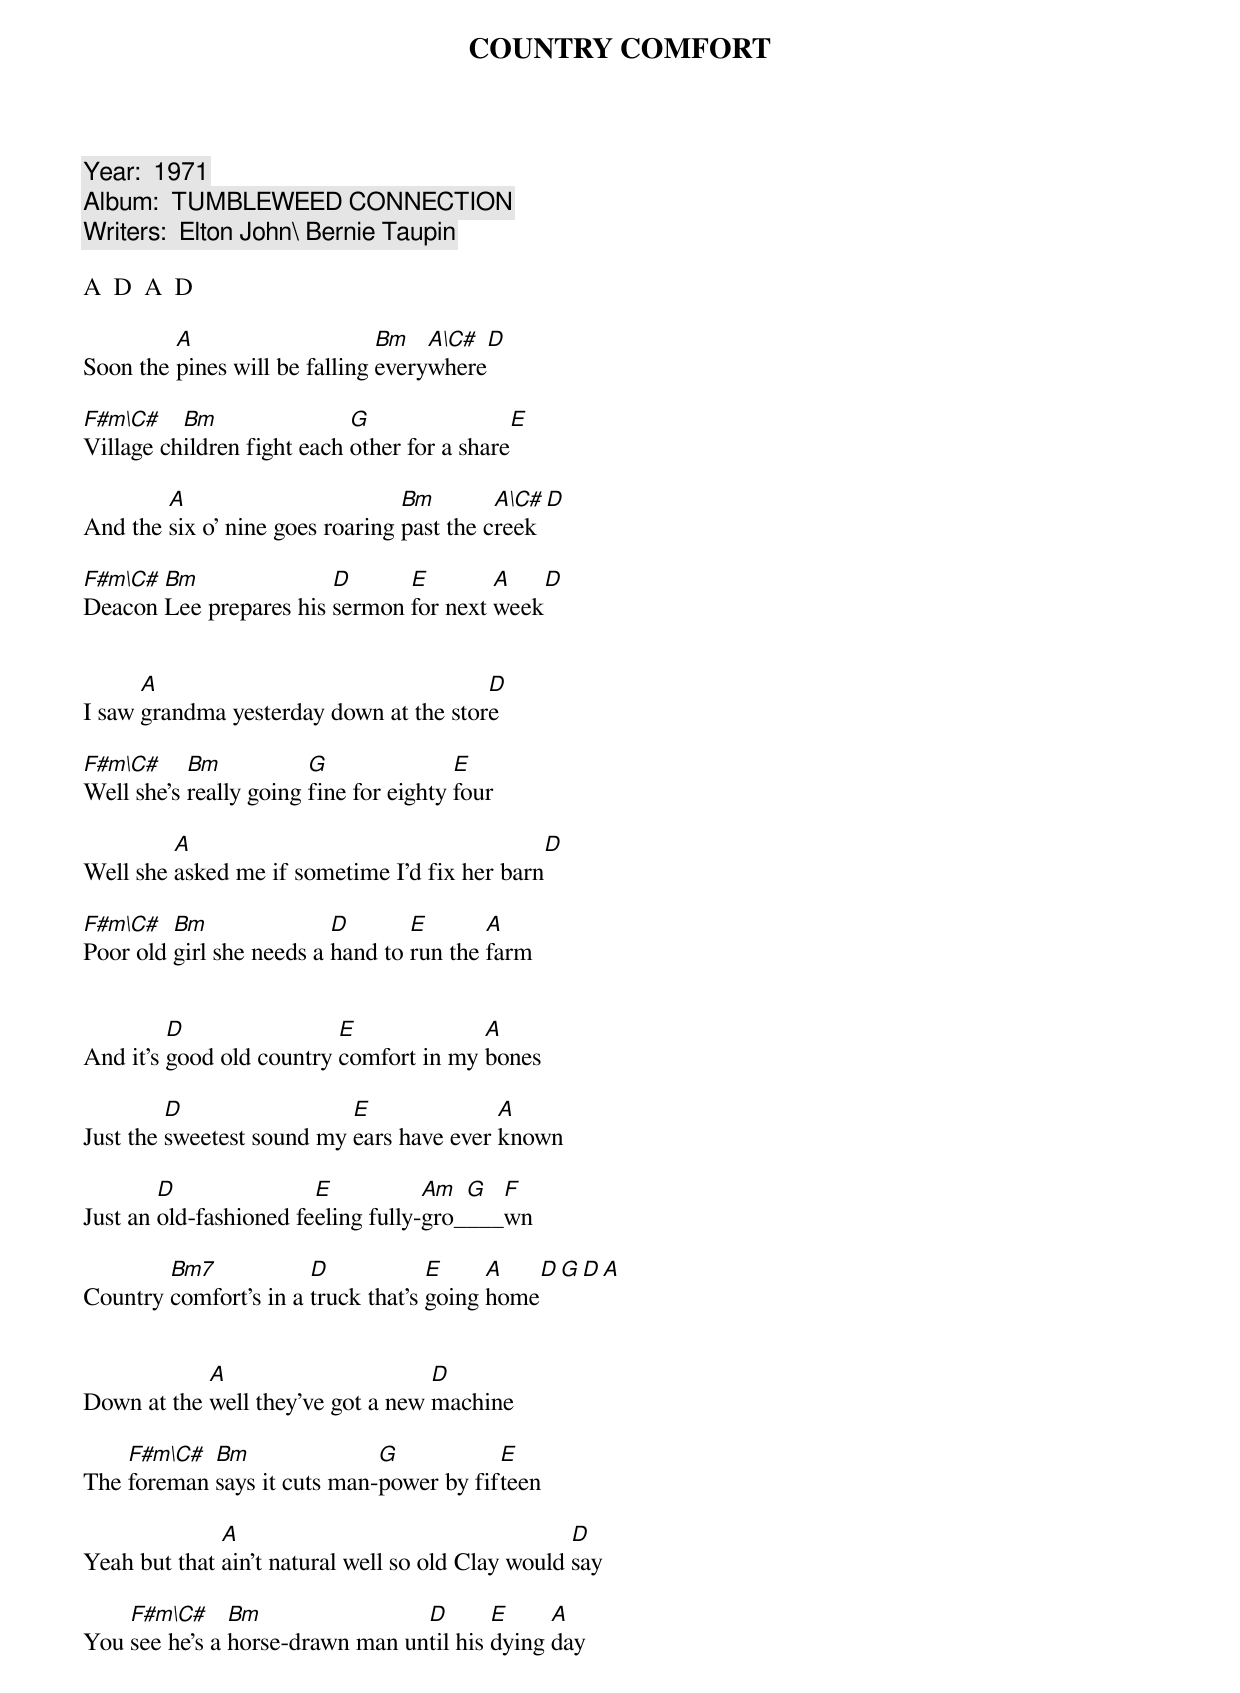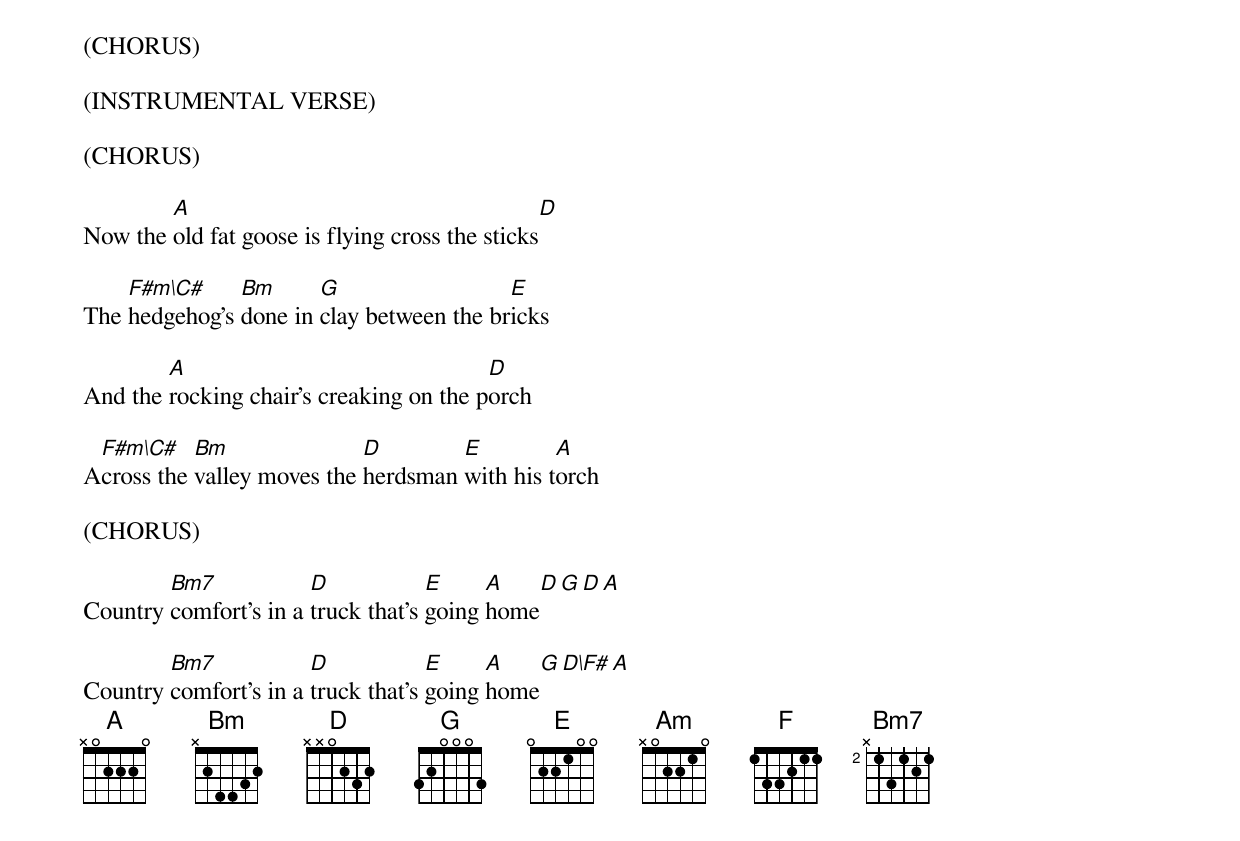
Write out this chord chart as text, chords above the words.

COUNTRY COMFORT

Year:  1971
Album:  TUMBLEWEED CONNECTION
Writers:  Elton John\ Bernie Taupin

A  D  A  D

	 A		       Bm   A\C#  D
Soon the pines will be falling everywhere

F#m\C#    Bm		    G		     E
Village children fight each other for a share

	A			 Bm        A\C# D
And the six o' nine goes roaring past the creek

F#m\C# Bm       	D      E        A    D
Deacon Lee prepares his sermon for next week


      A	 	    		        D
I saw grandma yesterday down at the store

F#m\C#	   Bm		G		E
Well she's really going fine for eighty four

	 A				      D
Well she asked me if sometime I'd fix her barn

F#m\C#	 Bm		  D	  E  	  A
Poor old girl she needs a hand to run the farm


	 D		  E		A
And it's good old country comfort in my bones

	 D		   E		  A
Just the sweetest sound my ears have ever known

	D		E	    Am  G  F
Just an old-fashioned feeling fully-gro____wn

	Bm7	       D	    E     A    D  G D  A
Country comfort's in a truck that's going home


	    A			   D
Down at the well they've got a new machine

    F#m\C#  Bm		     G		 E
The foreman says it cuts man-power by fifteen

	      A					   D
Yeah but that ain't natural well so old Clay would say

    F#m\C#     Bm		 D	 E     A
You see he's a horse-drawn man until his dying day

(CHORUS)

(INSTRUMENTAL VERSE)

(CHORUS)

	A				        D
Now the old fat goose is flying cross the sticks

    F#m\C#     Bm      G		  E
The hedgehog's done in clay between the bricks

	A				 D
And the rocking chair's creaking on the porch

 F#m\C#	   Bm		    D	     E	       A
Across the valley moves the herdsman with his torch

(CHORUS)

	Bm7	       D	    E     A    D  G D  A
Country comfort's in a truck that's going home

	Bm7	       D	    E     A     G  D\F#  A
Country comfort's in a truck that's going home
